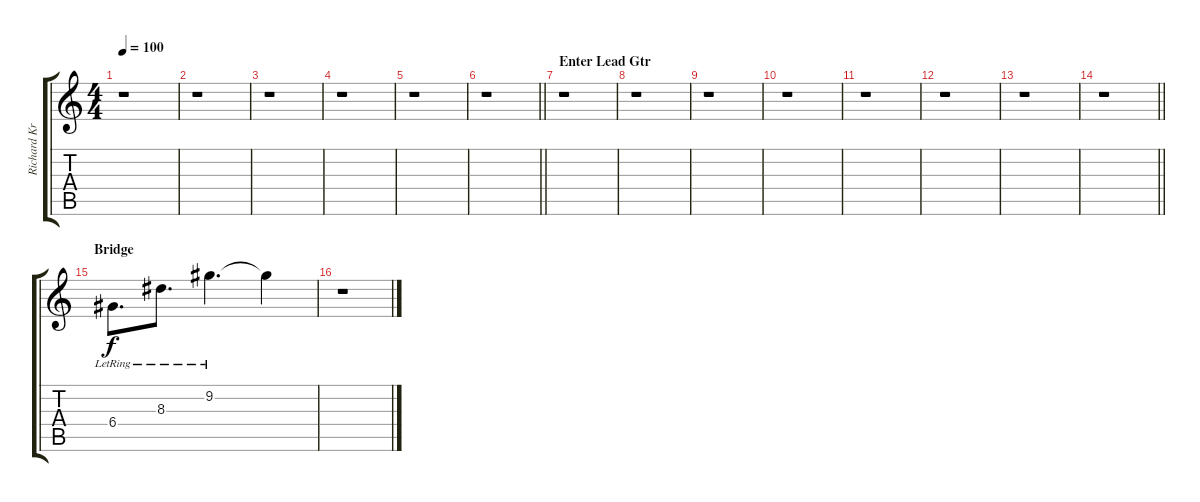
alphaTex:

\track ("Richard Kruspe" "Richard Kr") {instrument electricguitarjazz}
\staff {score tabs}
\tuning (E4 B3 G3 D3 A2 D2) {hide}
\ts (4 4)
\tempo 100
\clef g2
\ks c
r.1{dy f} |
r.1 |
r.1 |
r.1 |
r.1 |
\barLineRight lightlight
r.1 |
\section ("" "Enter Lead Gtr")
r.1 |
r.1 |
r.1 |
r.1 |
r.1 |
r.1 |
r.1 |
\barLineRight lightlight
r.1 |
\section ("" "Bridge")
6.4{lr}.8{d} 8.3{lr}.8{d} 9.2{lr}.4{d} 9.2{t}.4 |
r.1
